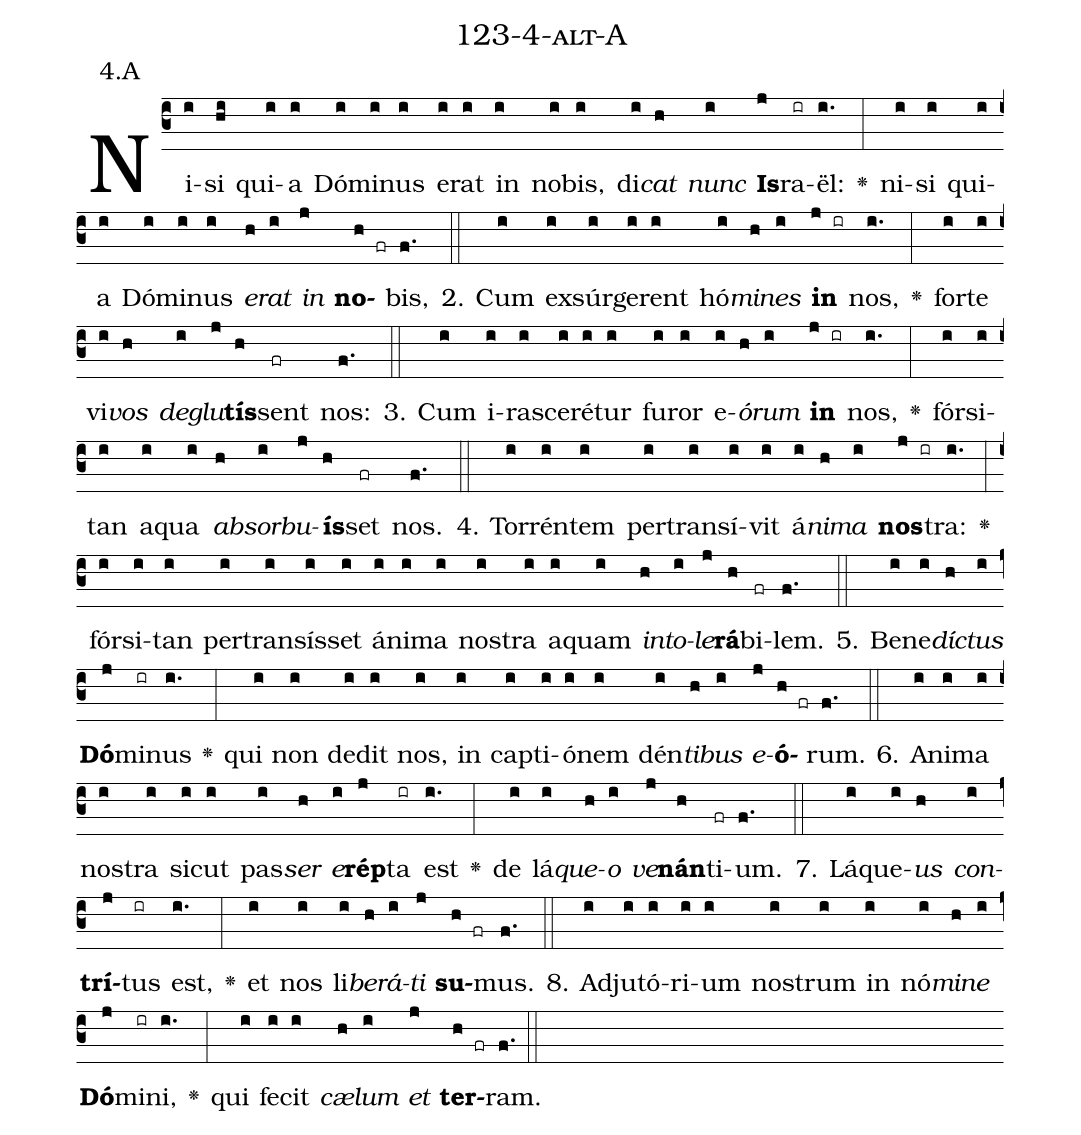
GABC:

name: 123-4-alt-A;
annotation: 4.A;
%%
(c3)Ni(i)si(hi) qui(i)a(i) Dó(i)mi(i)nus(i) e(i)rat(i) in(i) no(i)bis,(i) di(i)<i>cat</i>(h) <i>nunc</i>(i) <b>Is</b>(j)ra(ir)ël:(i.) <v>\greheightstar</v>(:) ni(i)si(i) qui(i)a(i) Dó(i)mi(i)nus(i) <i>e</i>(h)<i>rat</i>(i) <i>in</i>(j) <b>no</b>(h fr)bis,(f.) (::)
2. Cum(i) ex(i)súr(i)ge(i)rent(i) hó(i)<i>mi</i>(h)<i>nes</i>(i) <b>in</b>(j ir) nos,(i.) <v>\greheightstar</v>(:) for(i)te(i) vi(i)<i>vos</i>(h) <i>de</i>(i)<i>glu</i>(j)<b>tís</b>(h)sent(fr) nos:(f.) (::)
3. Cum(i) i(i)ra(i)sce(i)ré(i)tur(i) fu(i)ror(i) e(i)<i>ó</i>(h)<i>rum</i>(i) <b>in</b>(j ir) nos,(i.) <v>\greheightstar</v>(:) fór(i)si(i)tan(i) a(i)qua(i) <i>ab</i>(h)<i>sor</i>(i)<i>bu</i>(j)<b>ís</b>(h)set(fr) nos.(f.) (::)
4. Tor(i)rén(i)tem(i) per(i)trans(i)í(i)vit(i) á(i)<i>ni</i>(h)<i>ma</i>(i) <b>nos</b>(j ir)tra:(i.) <v>\greheightstar</v>(:) fór(i)si(i)tan(i) per(i)trans(i)ís(i)set(i) á(i)ni(i)ma(i) nos(i)tra(i) a(i)quam(i) <i>in</i>(h)<i>to</i>(i)<i>le</i>(j)<b>rá</b>(h)bi(fr)lem.(f.) (::)
5. Be(i)ne(i)<i>díc</i>(h)<i>tus</i>(i) <b>Dó</b>(j)mi(ir)nus(i.) <v>\greheightstar</v>(:) qui(i) non(i) de(i)dit(i) nos,(i) in(i) cap(i)ti(i)ó(i)nem(i) dén(i)<i>ti</i>(h)<i>bus</i>(i) <i>e</i>(j)<b>ó</b>(h fr)rum.(f.) (::)
6. A(i)ni(i)ma(i) nos(i)tra(i) sic(i)ut(i) pas(i)<i>ser</i>(h) <i>e</i>(i)<b>rép</b>(j)ta(ir) est(i.) <v>\greheightstar</v>(:) de(i) lá(i)<i>que</i>(h)<i>o</i>(i) <i>ve</i>(j)<b>nán</b>(h)ti(fr)um.(f.) (::)
7. Lá(i)que(i)<i>us</i>(h) <i>con</i>(i)<b>trí</b>(j)tus(ir) est,(i.) <v>\greheightstar</v>(:) et(i) nos(i) li(i)<i>be</i>(h)<i>rá</i>(i)<i>ti</i>(j) <b>su</b>(h fr)mus.(f.) (::)
8. Ad(i)ju(i)tó(i)ri(i)um(i) nos(i)trum(i) in(i) nó(i)<i>mi</i>(h)<i>ne</i>(i) <b>Dó</b>(j)mi(ir)ni,(i.) <v>\greheightstar</v>(:) qui(i) fe(i)cit(i) <i>cæ</i>(h)<i>lum</i>(i) <i>et</i>(j) <b>ter</b>(h fr)ram.(f.) (::)
